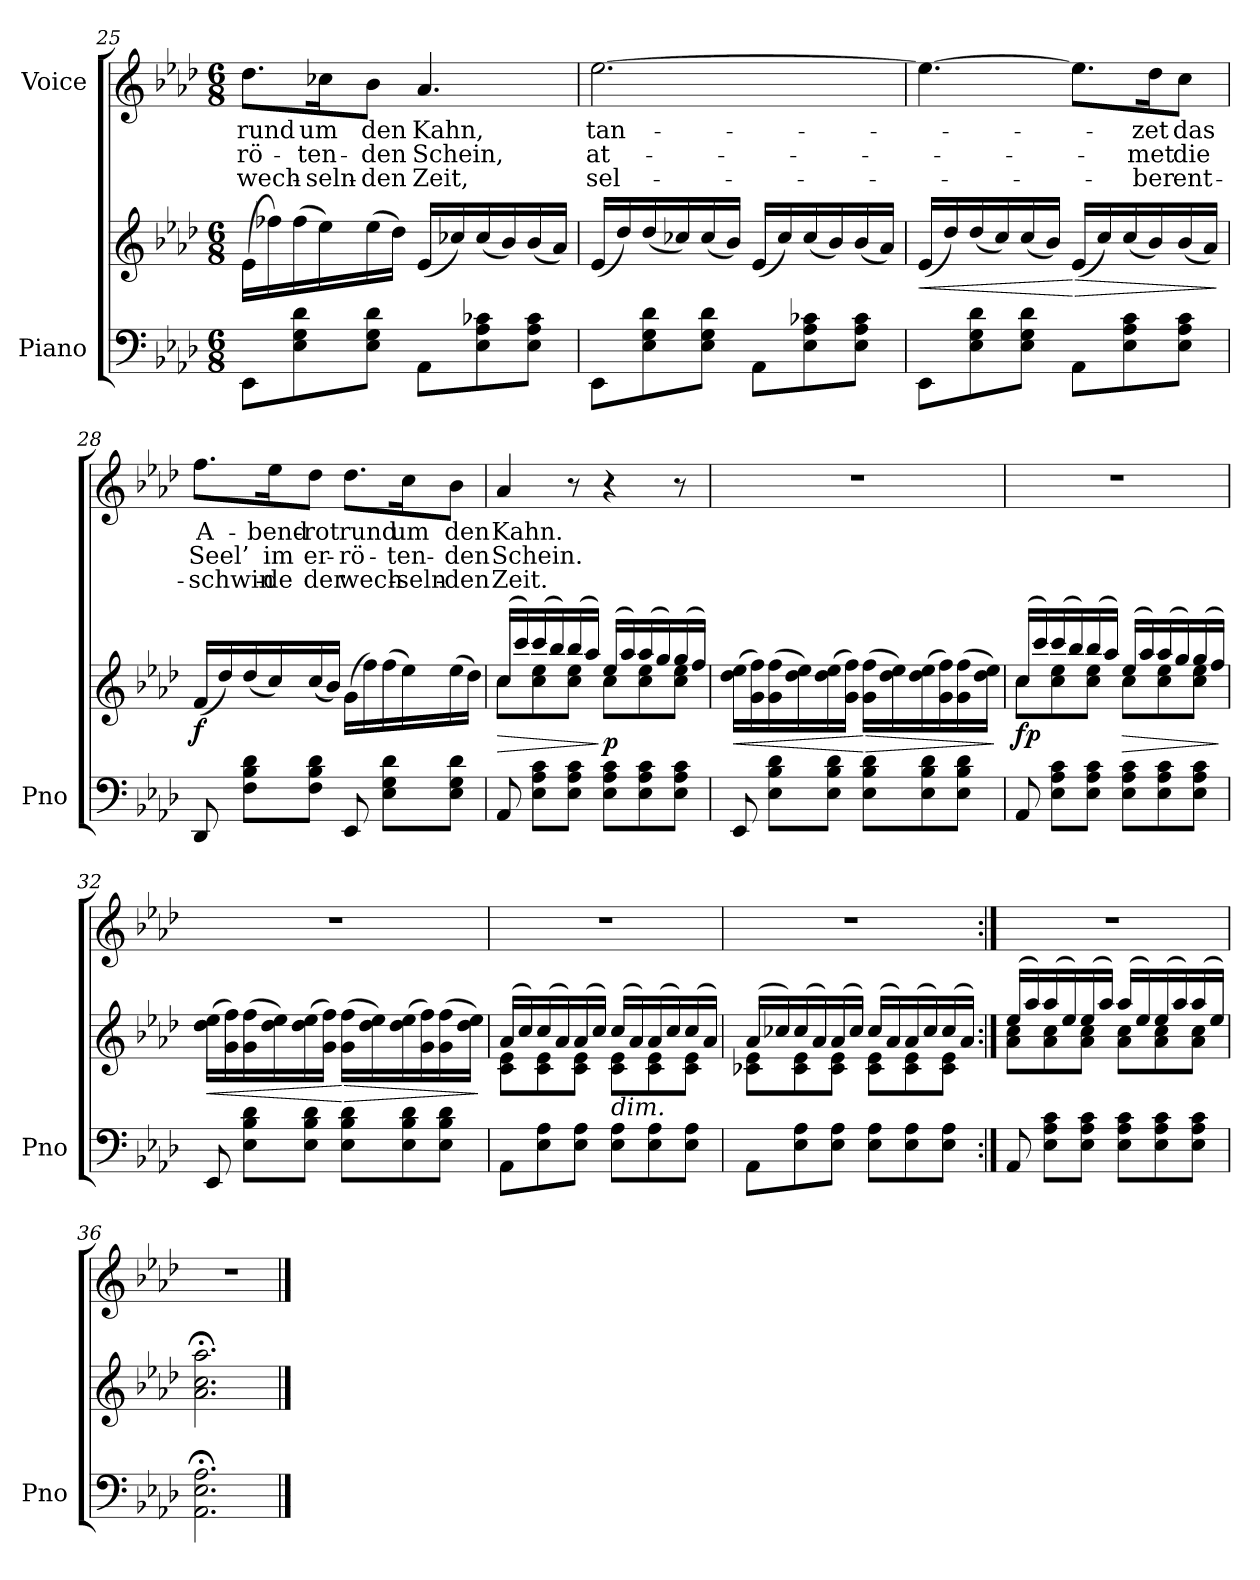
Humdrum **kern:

**kern	**kern	**dynam	**kern	**text	**text	**text
*part2	*part2	*part2	*part1	*part1	*part1	*part1
*staff3	*staff2	*staff2/3	*staff1	*staff1	*staff1	*staff1
*I"Piano	*	*	*I"Voice	*	*	*
*I'Pno	*	*	*	*	*	*
*clefF4	*clefG2	*	*clefG2	*	*	*
*k[b-e-a-d-]	*k[b-e-a-d-]	*	*k[b-e-a-d-]	*	*	*
*M6/8	*M6/8	*	*M6/8	*	*	*
=25	=25	=25	=25	=25	=25	=25
!	!	!	!	!LO:LY:b	!LO:LY:b	!LO:LY:b
8EE-\L	(16e-\LL	.	8.dd-\L	rund	-rö-	wech-
.	16ff-X\)	.	.	.	.	.
8E-\ 8G\ 8d-\	(16ff-\	.	.	.	.	.
!	!	!	!	!LO:LY:b	!LO:LY:b	!LO:LY:b
.	16ee-\)	.	16cc-X\K	um	-ten-	-seln-
!	!	!	!	!LO:LY:b	!LO:LY:b	!LO:LY:b
8E-\ 8G\ 8d-\J	(16ee-\	.	8b-\J	den	-den	-den
.	16dd-\JJ)	.	.	.	.	.
!	!	!	!	!LO:LY:b	!LO:LY:b	!LO:LY:b
8AA-\L	(16e-/LL	.	4.a-/	Kahn,	Schein,	Zeit,
.	16cc-X/)	.	.	.	.	.
8E-\ 8A-\ 8c-X\	(16cc-/	.	.	.	.	.
.	16b-/)	.	.	.	.	.
8E-\ 8A-\ 8c-\J	(16b-/	.	.	.	.	.
.	16a-/JJ)	.	.	.	.	.
=26	=26	=26	=26	=26	=26	=26
!	!	!	!	!LO:LY:b	!LO:LY:b	!LO:LY:b
8EE-\L	(16e-/LL	.	[2.ee-\	tan-	at-	sel-
.	16dd-/)	.	.	.	.	.
8E-\ 8G\ 8d-\	(16dd-/	.	.	.	.	.
.	16cc-X/)	.	.	.	.	.
8E-\ 8G\ 8d-\J	(16cc-/	.	.	.	.	.
.	16b-/JJ)	.	.	.	.	.
8AA-\L	(16e-/LL	.	.	.	.	.
.	16cc-/)	.	.	.	.	.
8E-\ 8A-\ 8c-X\	(16cc-/	.	.	.	.	.
.	16b-/)	.	.	.	.	.
8E-\ 8A-\ 8c-\J	(16b-/	.	.	.	.	.
.	16a-/JJ)	.	.	.	.	.
=27	=27	=27	=27	=27	=27	=27
!	!	!LO:HP:b	!	!	!	!
8EE-\L	(16e-/LL	<	4.ee-\_	.	.	.
.	16dd-/)	.	.	.	.	.
8E-\ 8G\ 8d-\	(16dd-/	.	.	.	.	.
.	16cc/)	.	.	.	.	.
8E-\ 8G\ 8d-\J	(16cc/	.	.	.	.	.
.	16b-/JJ)	.	.	.	.	.
!	!	!LO:HP:n=1:b	!	!	!	!
8AA-\L	(16e-/LL	[ >	8.ee-\L]	.	.	.
.	16cc/)	.	.	.	.	.
8E-\ 8A-\ 8c\	(16cc/	.	.	.	.	.
!	!	!	!	!LO:LY:b	!LO:LY:b	!LO:LY:b
.	16b-/)	.	16dd-\K	-zet	-met	-ber
!	!	!	!	!LO:LY:b	!LO:LY:b	!LO:LY:b
8E-\ 8A-\ 8c\J	(16b-/	.	8cc\J	das	die	ent-
.	16a-/JJ)	.	.	.	.	.
.	.	]	.	.	.	.
!!LO:LB:g=z
=28	=28	=28	=28	=28	=28	=28
!	!	!LO:DY:b	!	!LO:LY:b	!LO:LY:b	!LO:LY:b
8DD-/	(16f/LL	f	8.ff\L	A-	Seel’	-schwin-
.	16dd-/)	.	.	.	.	.
8F\ 8B-\ 8d-\L	(16dd-/	.	.	.	.	.
!	!	!	!	!LO:LY:b	!LO:LY:b	!LO:LY:b
.	16cc/)	.	16ee-\K	-bend-	im	-de
!	!	!	!	!LO:LY:b	!LO:LY:b	!LO:LY:b
8F\ 8B-\ 8d-\J	(16cc/	.	8dd-\J	-rot	er-	der
.	16b-/JJ)	.	.	.	.	.
!	!	!	!	!LO:LY:b	!LO:LY:b	!LO:LY:b
8EE-/	(16g\LL	.	8.dd-\L	rund	-rö-	wech-
.	16ff\)	.	.	.	.	.
8E-\ 8G\ 8d-\L	(16ff\	.	.	.	.	.
!	!	!	!	!LO:LY:b	!LO:LY:b	!LO:LY:b
.	16ee-\)	.	16cc\K	um	-ten-	-seln-
!	!	!	!	!LO:LY:b	!LO:LY:b	!LO:LY:b
8E-\ 8G\ 8d-\J	(16ee-\	.	8b-\J	den	-den	-den
.	16dd-\JJ)	.	.	.	.	.
=29	=29	=29	=29	=29	=29	=29
!	!	!LO:HP:b	!	!LO:LY:b	!LO:LY:b	!LO:LY:b
*	*^	*	*	*	*	*
8AA-/	(16cc/LL	8cc\L	>	4a-/	Kahn.	Schein.	Zeit.
.	16ccc/)	.	.	.	.	.	.
8E-\ 8A-\ 8c\L	(16ccc/	8cc\ 8ee-\	.	.	.	.	.
.	16bb-/)	.	.	.	.	.	.
8E-\ 8A-\ 8c\J	(16bb-/	8cc\ 8ee-\J	.	8r	.	.	.
.	16aa-/JJ)	.	.	.	.	.	.
!	!	!	!LO:DY:n=1:b	!	!	!	!
8E-\ 8A-\ 8c\L	(16ee-/LL	8cc\L	] p	4r	.	.	.
.	16aa-/)	.	.	.	.	.	.
8E-\ 8A-\ 8c\	(16aa-/	8cc\ 8ee-\	.	.	.	.	.
.	16gg/)	.	.	.	.	.	.
8E-\ 8A-\ 8c\J	(16gg/	8cc\ 8ee-\J	.	8r	.	.	.
.	16ff/JJ)	.	.	.	.	.	.
*	*v	*v	*	*	*	*	*
=30	=30	=30	=30	=30	=30	=30
!	!	!LO:HP:b	!	!	!	!
8EE-/	(16dd-\ 16ee-\LL	<	2.r	.	.	.
.	16g\ 16ff\)	.	.	.	.	.
8E-\ 8B-\ 8d-\L	(16g\ 16ff\	.	.	.	.	.
.	16dd-\ 16ee-\)	.	.	.	.	.
8E-\ 8B-\ 8d-\J	(16dd-\ 16ee-\	.	.	.	.	.
.	16g\ 16ff\JJ)	.	.	.	.	.
!	!	!LO:HP:n=1:b	!	!	!	!
8E-\ 8B-\ 8d-\L	(16g\ 16ff\LL	[ >	.	.	.	.
.	16dd-\ 16ee-\)	.	.	.	.	.
8E-\ 8B-\ 8d-\	(16dd-\ 16ee-\	.	.	.	.	.
.	16g\ 16ff\)	.	.	.	.	.
8E-\ 8B-\ 8d-\J	(16g\ 16ff\	.	.	.	.	.
.	16dd-\ 16ee-\JJ)	.	.	.	.	.
.	.	]	.	.	.	.
=31	=31	=31	=31	=31	=31	=31
*	*^	*	*	*	*	*
!	!	!	!LO:DY:b	!	!	!	!
8AA-/	(16cc/LL	8cc\L	fp	2.r	.	.	.
.	16ccc/)	.	.	.	.	.	.
8E-\ 8A-\ 8c\L	(16ccc/	8cc\ 8ee-\	.	.	.	.	.
.	16bb-/)	.	.	.	.	.	.
8E-\ 8A-\ 8c\J	(16bb-/	8cc\ 8ee-\J	.	.	.	.	.
.	16aa-/JJ)	.	.	.	.	.	.
!	!	!	!LO:HP:b	!	!	!	!
8E-\ 8A-\ 8c\L	(16ee-/LL	8cc\L	>	.	.	.	.
.	16aa-/)	.	.	.	.	.	.
8E-\ 8A-\ 8c\	(16aa-/	8cc\ 8ee-\	.	.	.	.	.
.	16gg/)	.	.	.	.	.	.
8E-\ 8A-\ 8c\J	(16gg/	8cc\ 8ee-\J	.	.	.	.	.
.	16ff/JJ)	.	.	.	.	.	.
*	*v	*v	*	*	*	*	*
.	.	]	.	.	.	.
!!LO:LB:g=z
=32	=32	=32	=32	=32	=32	=32
!	!	!LO:HP:b	!	!	!	!
8EE-/	(16dd-\ 16ee-\LL	<	2.r	.	.	.
.	16g\ 16ff\)	.	.	.	.	.
8E-\ 8B-\ 8d-\L	(16g\ 16ff\	.	.	.	.	.
.	16dd-\ 16ee-\)	.	.	.	.	.
8E-\ 8B-\ 8d-\J	(16dd-\ 16ee-\	.	.	.	.	.
.	16g\ 16ff\JJ)	.	.	.	.	.
!	!	!LO:HP:n=1:b	!	!	!	!
8E-\ 8B-\ 8d-\L	(16g\ 16ff\LL	[ >	.	.	.	.
.	16dd-\ 16ee-\)	.	.	.	.	.
8E-\ 8B-\ 8d-\	(16dd-\ 16ee-\	.	.	.	.	.
.	16g\ 16ff\)	.	.	.	.	.
8E-\ 8B-\ 8d-\J	(16g\ 16ff\	.	.	.	.	.
.	16dd-\ 16ee-\JJ)	.	.	.	.	.
.	.	]	.	.	.	.
=33	=33	=33	=33	=33	=33	=33
*	*^	*	*	*	*	*
8AA-\L	(16a-/LL	8c\ 8e-\L	.	2.r	.	.	.
.	16cc/)	.	.	.	.	.	.
8E-\ 8A-\	(16cc/	8c\ 8e-\	.	.	.	.	.
.	16a-/)	.	.	.	.	.	.
8E-\ 8A-\J	(16a-/	8c\ 8e-\J	.	.	.	.	.
.	16cc/JJ)	.	.	.	.	.	.
!	!LO:TX:b:i:t=dim.	!	!	!	!	!	!
8E-\ 8A-\L	(16cc/LL	8c\ 8e-\L	.	.	.	.	.
.	16a-/)	.	.	.	.	.	.
8E-\ 8A-\	(16a-/	8c\ 8e-\	.	.	.	.	.
.	16cc/)	.	.	.	.	.	.
8E-\ 8A-\J	(16cc/	8c\ 8e-\J	.	.	.	.	.
.	16a-/JJ)	.	.	.	.	.	.
=34	=34	=34	=34	=34	=34	=34	=34
8AA-\L	(16a-/LL	8c-X\ 8e-\L	.	2.r	.	.	.
.	16cc-X/)	.	.	.	.	.	.
8E-\ 8A-\	(16cc-/	8c-\ 8e-\	.	.	.	.	.
.	16a-/)	.	.	.	.	.	.
8E-\ 8A-\J	(16a-/	8c-\ 8e-\J	.	.	.	.	.
.	16cc-/JJ)	.	.	.	.	.	.
8E-\ 8A-\L	(16cc-/LL	8c-\ 8e-\L	.	.	.	.	.
.	16a-/)	.	.	.	.	.	.
8E-\ 8A-\	(16a-/	8c-\ 8e-\	.	.	.	.	.
.	16cc-/)	.	.	.	.	.	.
8E-\ 8A-\J	(16cc-/	8c-\ 8e-\J	.	.	.	.	.
.	16a-/JJ)	.	.	.	.	.	.
=35:|!	=35:|!	=35:|!	=35:|!	=35:|!	=35:|!	=35:|!	=35:|!
8AA-/	(16ee-/LL	8a-\ 8cc\L	.	2.r	.	.	.
.	16aa-/)	.	.	.	.	.	.
8E-\ 8A-\ 8c\L	(16aa-/	8a-\ 8cc\	.	.	.	.	.
.	16ee-/)	.	.	.	.	.	.
8E-\ 8A-\ 8c\J	(16ee-/	8a-\ 8cc\J	.	.	.	.	.
.	16aa-/JJ)	.	.	.	.	.	.
8E-\ 8A-\ 8c\L	(16aa-/LL	8a-\ 8cc\L	.	.	.	.	.
.	16ee-/)	.	.	.	.	.	.
8E-\ 8A-\ 8c\	(16ee-/	8a-\ 8cc\	.	.	.	.	.
.	16aa-/)	.	.	.	.	.	.
8E-\ 8A-\ 8c\J	(16aa-/	8a-\ 8cc\J	.	.	.	.	.
.	16ee-/JJ)	.	.	.	.	.	.
*	*v	*v	*	*	*	*	*
=36	=36	=36	=36	=36	=36	=36
2.AA-\;< 2.E-\;< 2.A-\;<	2.a-\;< 2.cc\;< 2.aa-\;<	.	2.r	.	.	.
==	==	==	==	==	==	==
*-	*-	*-	*-	*-	*-	*-
